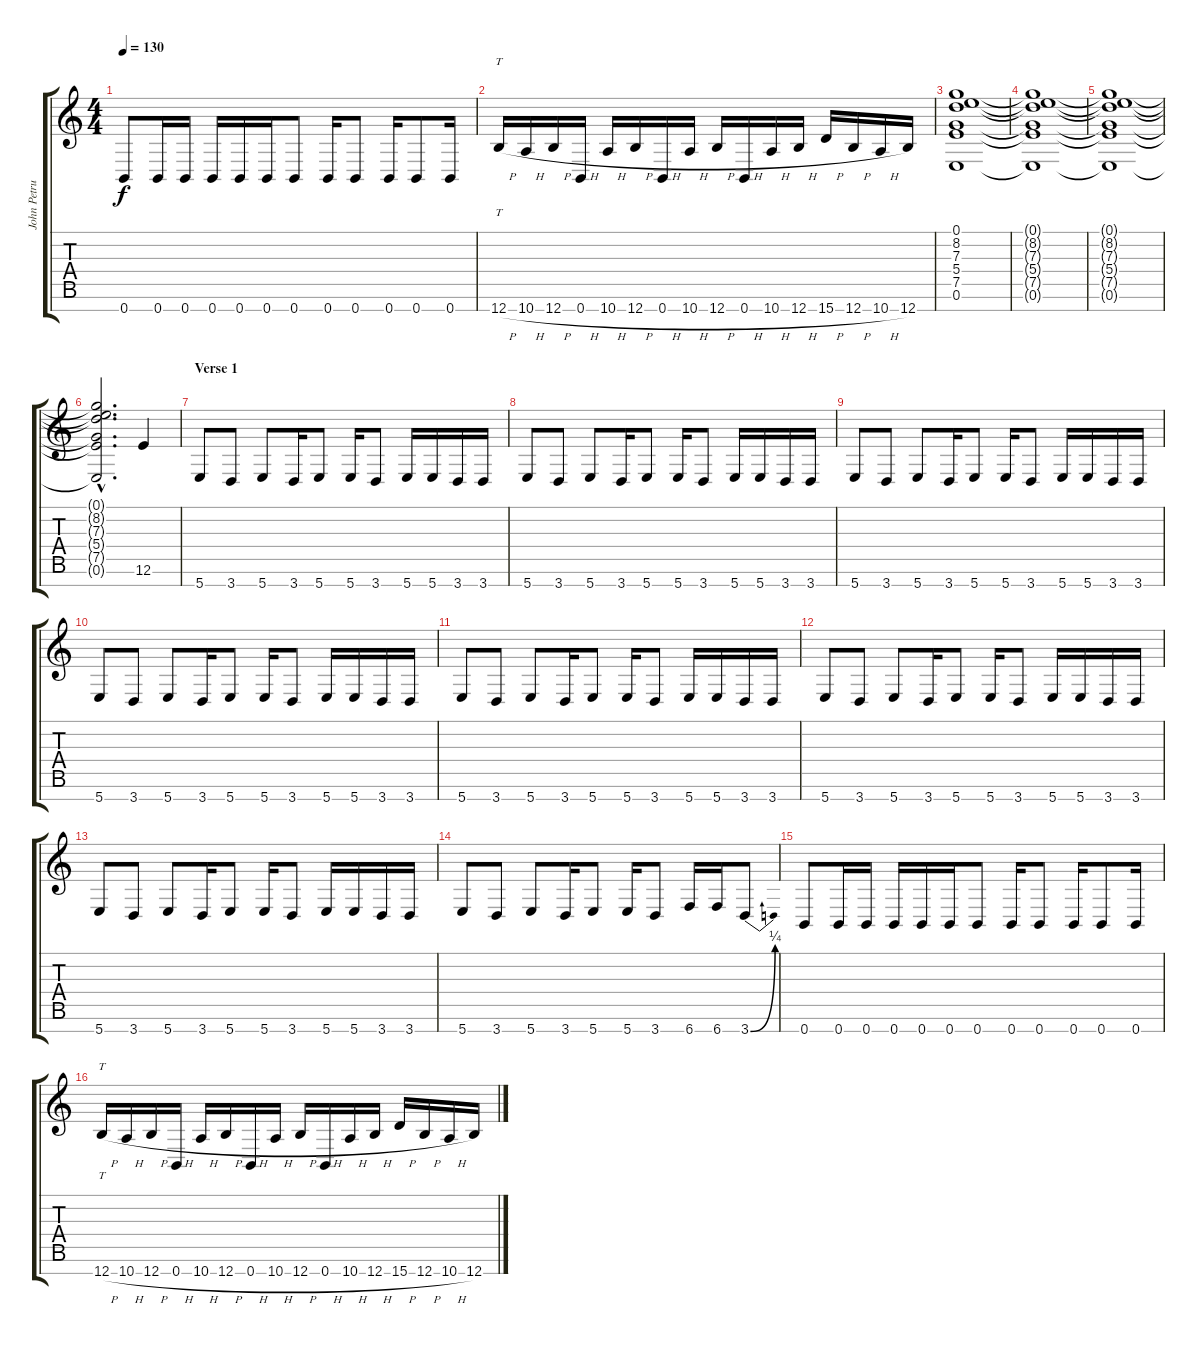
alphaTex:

\track ("John Petrucci" "John Petru") {instrument distortionguitar}
\staff {score tabs}
\tuning (E4 B3 G3 D3 A2 E2 B1) {hide}
\ts (4 4)
\tempo 130
\clef g2
\ks c
0.7.8{dy f} 0.7.16 0.7.16 0.7.16 0.7.16 0.7.16 0.7.8 0.7.16 0.7.8 0.7.16 0.7.8 0.7.16 |
12.7{h}.16{tt} 10.7{h}.16 12.7{h}.16 0.7{h}.16 10.7{h}.16 12.7{h}.16 0.7{h}.16 10.7{h}.16 12.7{h}.16 0.7{h}.16 10.7{h}.16 12.7{h}.16 15.7{h}.16 12.7{h}.16 10.7{h}.16 12.7.16 |
(0.1 8.2 7.3 5.4 7.5 0.6).1 |
(0.1{t} 8.2{t} 7.3{t} 5.4{t} 7.5{t} 0.6{t}).1 |
(0.1{t} 8.2{t} 7.3{t} 5.4{t} 7.5{t} 0.6{t}).1 |
(0.1{hac t} 8.2{hac t} 7.3{hac t} 5.4{hac t} 7.5{hac t} 0.6{hac t}).2{d} 12.6.4 |
\section ("" "Verse 1")
5.7.8 3.7.8 5.7.8 3.7.16 5.7.8 5.7.16 3.7.8 5.7.16 5.7.16 3.7.16 3.7.16 |
5.7.8 3.7.8 5.7.8 3.7.16 5.7.8 5.7.16 3.7.8 5.7.16 5.7.16 3.7.16 3.7.16 |
5.7.8 3.7.8 5.7.8 3.7.16 5.7.8 5.7.16 3.7.8 5.7.16 5.7.16 3.7.16 3.7.16 |
5.7.8 3.7.8 5.7.8 3.7.16 5.7.8 5.7.16 3.7.8 5.7.16 5.7.16 3.7.16 3.7.16 |
5.7.8 3.7.8 5.7.8 3.7.16 5.7.8 5.7.16 3.7.8 5.7.16 5.7.16 3.7.16 3.7.16 |
5.7.8 3.7.8 5.7.8 3.7.16 5.7.8 5.7.16 3.7.8 5.7.16 5.7.16 3.7.16 3.7.16 |
5.7.8 3.7.8 5.7.8 3.7.16 5.7.8 5.7.16 3.7.8 5.7.16 5.7.16 3.7.16 3.7.16 |
5.7.8 3.7.8 5.7.8 3.7.16 5.7.8 5.7.16 3.7.8 6.7.16 6.7.16 3.7{be (bend 0 0 60 1)}.8 |
0.7.8 0.7.16 0.7.16 0.7.16 0.7.16 0.7.16 0.7.8 0.7.16 0.7.8 0.7.16 0.7.8 0.7.16 |
12.7{h}.16{tt} 10.7{h}.16 12.7{h}.16 0.7{h}.16 10.7{h}.16 12.7{h}.16 0.7{h}.16 10.7{h}.16 12.7{h}.16 0.7{h}.16 10.7{h}.16 12.7{h}.16 15.7{h}.16 12.7{h}.16 10.7{h}.16 12.7.16
